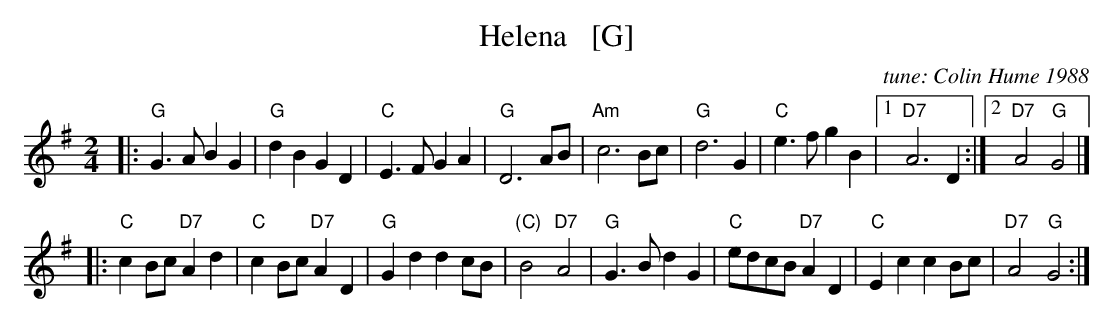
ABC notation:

X:1
T: Helena   [G]
C: tune: Colin Hume 1988
M: 2/4
L: 1/8
K: G
|:\
"G"G3A B2G2 | "G"d2B2 G2D2 | "C"E3F G2A2 | "G"D6 AB |\
"Am"c6 Bc | "G"d6 G2 | "C"e3f g2B2 |1 "D7"A6 D2 :|2 "D7"A4 "G"G4 |]
|:\
"C"c2Bc "D7"A2d2 | "C"c2Bc "D7"A2D2 | "G"G2d2 d2cB | "(C)"B4 "D7"A4 |\
"G"G3B d2G2 | "C"edcB "D7"A2D2 | "C"E2c2 c2Bc | "D7"A4 "G"G4 :|
